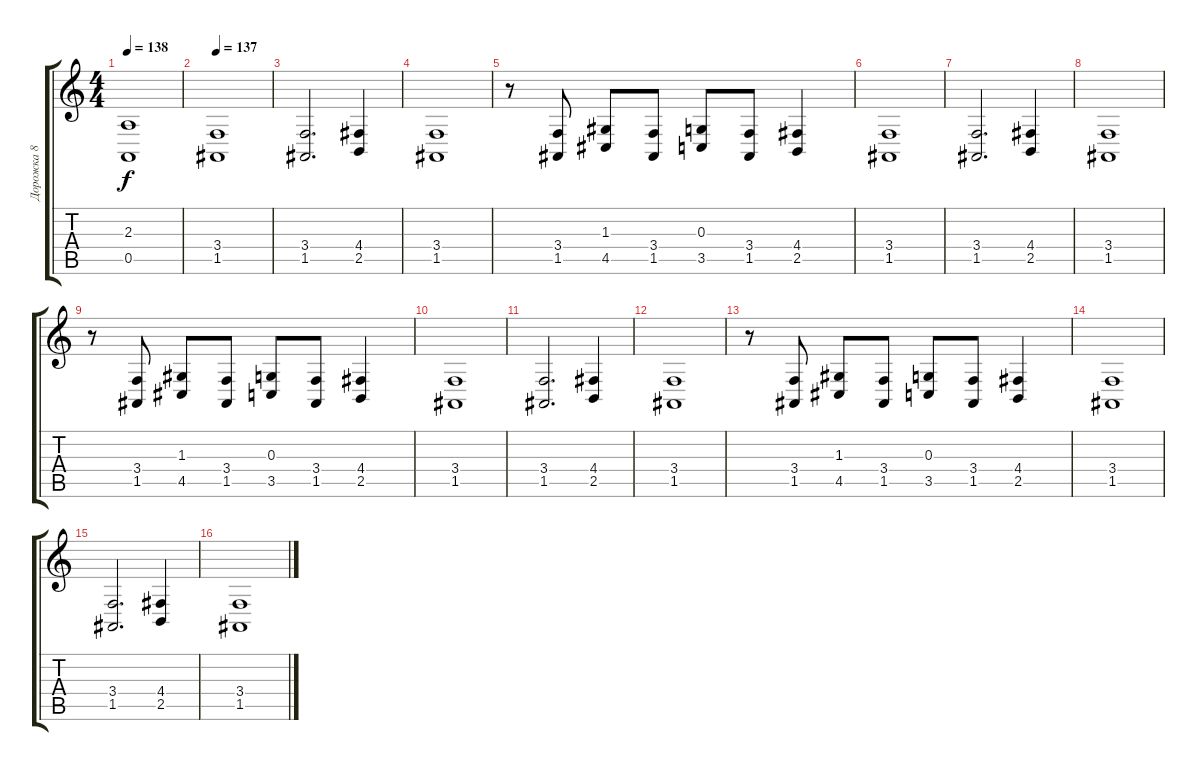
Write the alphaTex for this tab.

\track ("Дорожка 8" "Дорожка 8") {instrument pad2warm}
\staff {score tabs}
\tuning (E4 B3 G3 D3 A2 E2) {hide}
\ts (4 4)
\tempo 138
\clef g2
\ks c
(2.3 0.5).1{dy f} |
\tempo 137
(3.4 1.5).1 |
(3.4 1.5).2{d} (4.4 2.5).4 |
(3.4 1.5).1 |
r.8 (3.4 1.5).8 (1.3 4.5).8 (3.4 1.5).8 (0.3 3.5).8 (3.4 1.5).8 (4.4 2.5).4 |
(3.4 1.5).1 |
(3.4 1.5).2{d} (4.4 2.5).4 |
(3.4 1.5).1 |
r.8 (3.4 1.5).8 (1.3 4.5).8 (3.4 1.5).8 (0.3 3.5).8 (3.4 1.5).8 (4.4 2.5).4 |
(3.4 1.5).1 |
(3.4 1.5).2{d} (4.4 2.5).4 |
(3.4 1.5).1 |
r.8 (3.4 1.5).8 (1.3 4.5).8 (3.4 1.5).8 (0.3 3.5).8 (3.4 1.5).8 (4.4 2.5).4 |
(3.4 1.5).1 |
(3.4 1.5).2{d} (4.4 2.5).4 |
(3.4 1.5).1
